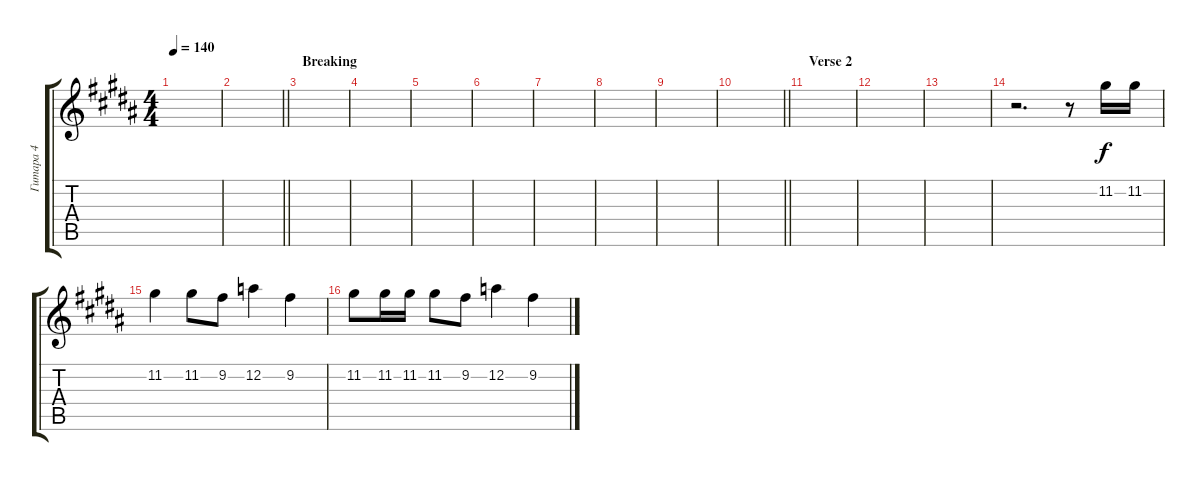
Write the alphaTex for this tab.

\track ("Гитара 4" "Гитара 4") {instrument acousticguitarsteel}
\staff {score tabs}
\tuning (D4 A3 F3 C3 G2 D2) {hide}
\ts (4 4)
\tempo 140
\clef g2
\ks g#minor
|
\barLineRight lightlight
|
\section ("" "Breaking")
|
|
|
|
|
|
|
\barLineRight lightlight
|
\section ("" "Verse 2")
|
|
|
r.2{d} r.8 11.2.16{dy f} 11.2.16 |
11.2.4 11.2.8 9.2.8 12.2.4 9.2.4 |
11.2.8 11.2.16 11.2.16 11.2.8 9.2.8 12.2.4 9.2.4
